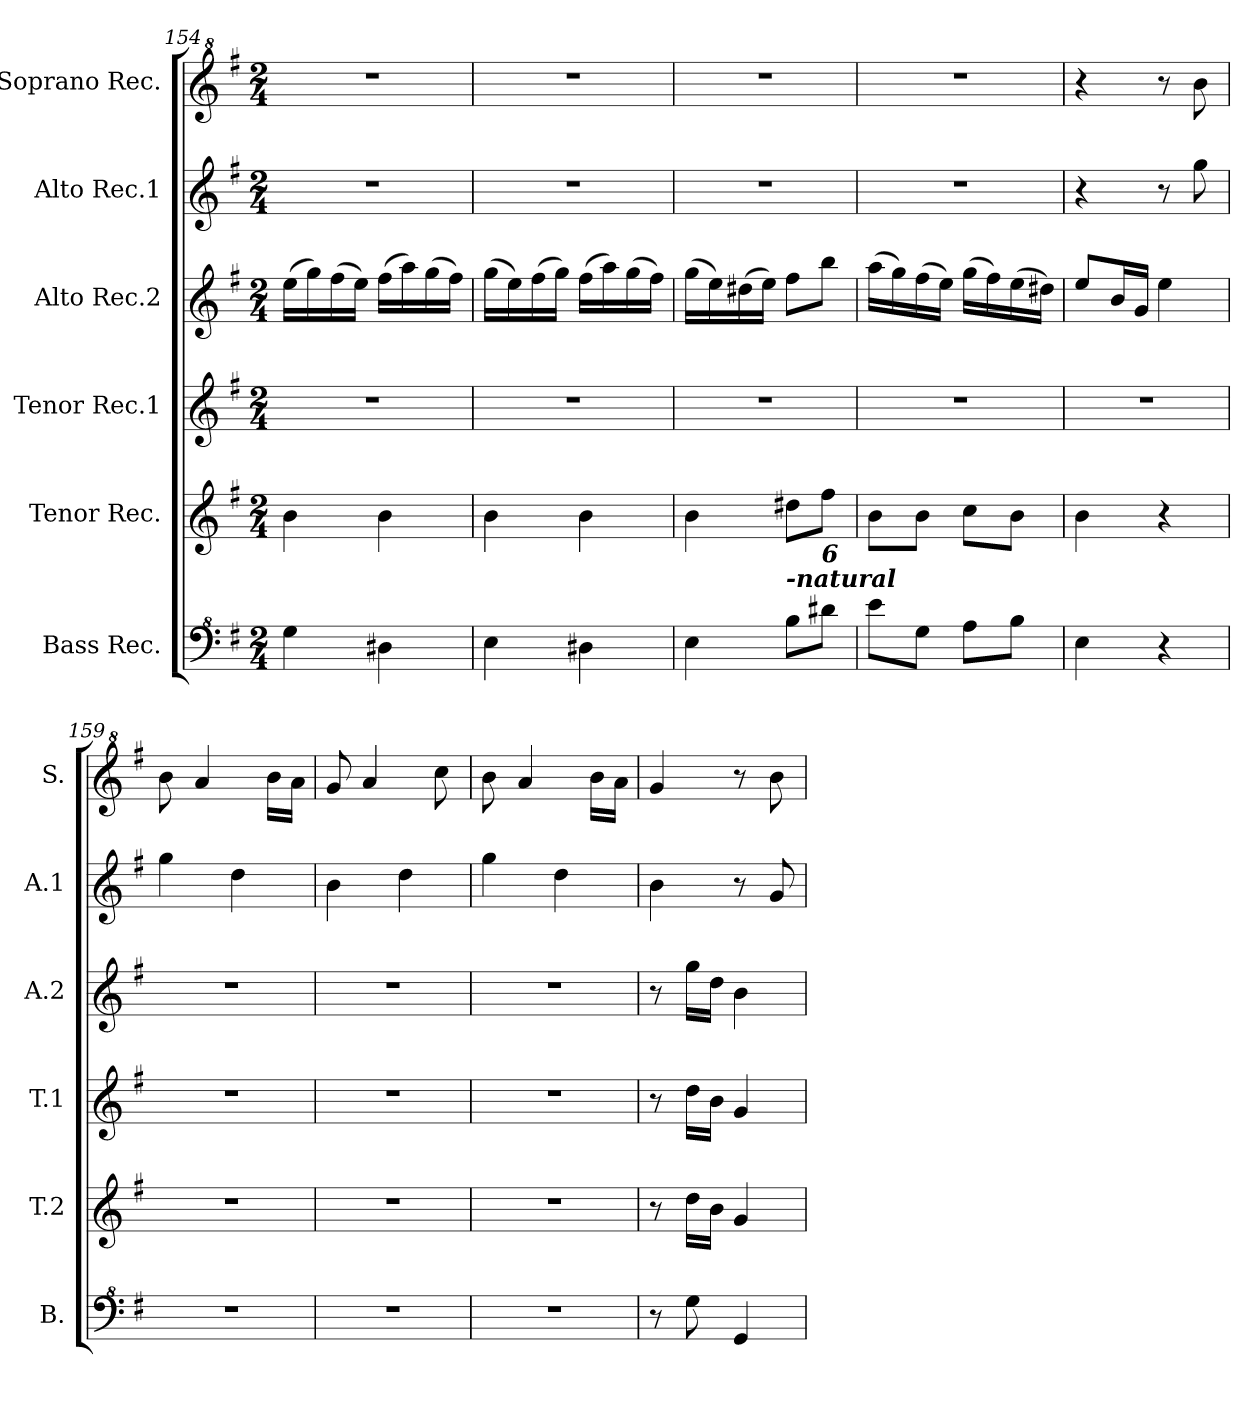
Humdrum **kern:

**kern	**kern	**kern	**kern	**kern	**kern
*part6	*part5	*part4	*part3	*part2	*part1
*staff6	*staff5	*staff4	*staff3	*staff2	*staff1
*I"Bass Rec.	*I"Tenor Rec.	*I"Tenor Rec.1	*I"Alto Rec.2	*I"Alto Rec.1	*I"Soprano Rec.
*I'B.	*I'T.2	*I'T.1	*I'A.2	*I'A.1	*I'S.
!!LO:LB:g=z
*clefF^4	*clefG2	*clefG2	*clefG2	*clefG2	*clefG^2
*k[f#]	*k[f#]	*k[f#]	*k[f#]	*k[f#]	*k[f#]
*M2/4	*M2/4	*M2/4	*M2/4	*M2/4	*M2/4
=154	=154	=154	=154	=154	=154
4g\	4b\	2r	(>16ee\LL	2r	2r
.	.	.	16gg\)	.	.
.	.	.	(>16ff#\	.	.
.	.	.	16ee\JJ)	.	.
4d#X\	4b\	.	(>16ff#\LL	.	.
.	.	.	16aa\)	.	.
.	.	.	(>16gg\	.	.
.	.	.	16ff#\JJ)	.	.
=155	=155	=155	=155	=155	=155
4e\	4b\	2r	(>16gg\LL	2r	2r
.	.	.	16ee\)	.	.
.	.	.	(>16ff#\	.	.
.	.	.	16gg\JJ)	.	.
4d#X\	4b\	.	(>16ff#\LL	.	.
.	.	.	16aa\)	.	.
.	.	.	(>16gg\	.	.
.	.	.	16ff#\JJ)	.	.
=156	=156	=156	=156	=156	=156
4e\	4b\	2r	(>16gg\LL	2r	2r
.	.	.	16ee\)	.	.
.	.	.	(>16dd#X\	.	.
.	.	.	16ee\JJ)	.	.
!LO:TX:a:Bi:t=-natural	!	!	!	!	!
8b\L	8dd#X\L	.	8ff#\L	.	.
!LO:TX:a:Bi:t=6	!	!	!	!	!
8dd#X\J	8ff#\J	.	8bb\J	.	.
=157	=157	=157	=157	=157	=157
8ee\L	8b\L	2r	(>16aa\LL	2r	2r
.	.	.	16gg\)	.	.
8g\J	8b\J	.	(>16ff#\	.	.
.	.	.	16ee\JJ)	.	.
8a\L	8cc\L	.	(>16gg\LL	.	.
.	.	.	16ff#\)	.	.
8b\J	8b\J	.	(>16ee\	.	.
.	.	.	16dd#X\JJ)	.	.
=158	=158	=158	=158	=158	=158
4e\	4b\	2r	8ee/L	4r	4r
.	.	.	16b/L	.	.
.	.	.	16g/JJ	.	.
4r	4r	.	4ee\	8r	8r
.	.	.	.	8gg\	8bb\
=159	=159	=159	=159	=159	=159
2r	2r	2r	2r	4gg\	8bb\
.	.	.	.	.	4aa/
.	.	.	.	4dd\	.
.	.	.	.	.	16bb\LL
.	.	.	.	.	16aa\JJ
=160	=160	=160	=160	=160	=160
2r	2r	2r	2r	4b\	8gg/
.	.	.	.	.	4aa/
.	.	.	.	4dd\	.
.	.	.	.	.	8ccc\
=161	=161	=161	=161	=161	=161
2r	2r	2r	2r	4gg\	8bb\
.	.	.	.	.	4aa/
.	.	.	.	4dd\	.
.	.	.	.	.	16bb\LL
.	.	.	.	.	16aa\JJ
=162	=162	=162	=162	=162	=162
8r	8r	8r	8r	4b\	4gg/
8g\	16dd\LL	16dd\LL	16gg\LL	.	.
.	16b\JJ	16b\JJ	16dd\JJ	.	.
4G/	4g/	4g/	4b\	8r	8r
.	.	.	.	8g/	8bb\
=	=	=	=	=	=
*-	*-	*-	*-	*-	*-
